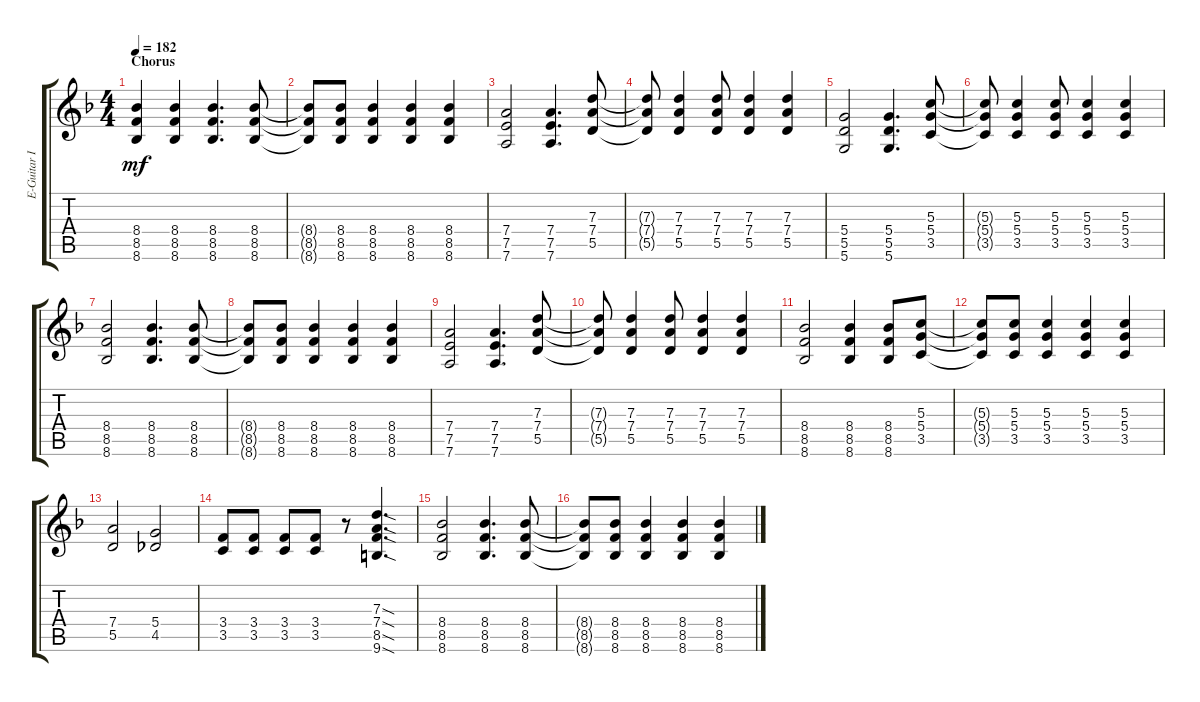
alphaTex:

\track ("E-Guitar I" "E-Guitar I") {instrument acousticguitarsteel}
\staff {score tabs}
\tuning (E4 B3 G3 D3 A2 D2) {hide}
\ts (4 4)
\section ("" "Chorus")
\tempo 182
\clef g2
\ks f
(8.4 8.5 8.6).4{dy mf} (8.4 8.5 8.6).4 (8.4 8.5 8.6).4{d} (8.4 8.5 8.6).8 |
(8.4{t} 8.5{t} 8.6{t}).8 (8.4 8.5 8.6).8 (8.4 8.5 8.6).4 (8.4 8.5 8.6).4 (8.4 8.5 8.6).4 |
(7.4 7.5 7.6).2 (7.4 7.5 7.6).4{d} (7.3 7.4 5.5).8 |
(7.3{t} 7.4{t} 5.5{t}).8 (7.3 7.4 5.5).4 (7.3 7.4 5.5).8 (7.3 7.4 5.5).4 (7.3 7.4 5.5).4 |
(5.4 5.5 5.6).2 (5.4 5.5 5.6).4{d} (5.3 5.4 3.5).8 |
(5.3{t} 5.4{t} 3.5{t}).8 (5.3 5.4 3.5).4 (5.3 5.4 3.5).8 (5.3 5.4 3.5).4 (5.3 5.4 3.5).4 |
(8.4 8.5 8.6).2 (8.4 8.5 8.6).4{d} (8.4 8.5 8.6).8 |
(8.4{t} 8.5{t} 8.6{t}).8 (8.4 8.5 8.6).8 (8.4 8.5 8.6).4 (8.4 8.5 8.6).4 (8.4 8.5 8.6).4 |
(7.4 7.5 7.6).2 (7.4 7.5 7.6).4{d} (7.3 7.4 5.5).8 |
(7.3{t} 7.4{t} 5.5{t}).8 (7.3 7.4 5.5).4 (7.3 7.4 5.5).8 (7.3 7.4 5.5).4 (7.3 7.4 5.5).4 |
(8.4 8.5 8.6).2 (8.4 8.5 8.6).4 (8.4 8.5 8.6).8 (5.3 5.4 3.5).8 |
(5.3{t} 5.4{t} 3.5{t}).8 (5.3 5.4 3.5).8 (5.3 5.4 3.5).4 (5.3 5.4 3.5).4 (5.3 5.4 3.5).4 |
(7.4 5.5).2 (5.4 4.5).2 |
(3.4 3.5).8 (3.4 3.5).8 (3.4 3.5).8 (3.4 3.5).8 r.8 (7.3{sod} 7.4{sod} 8.5{sod} 9.6{sod}).4{d} |
(8.4 8.5 8.6).2 (8.4 8.5 8.6).4{d} (8.4 8.5 8.6).8 |
(8.4{t} 8.5{t} 8.6{t}).8 (8.4 8.5 8.6).8 (8.4 8.5 8.6).4 (8.4 8.5 8.6).4 (8.4 8.5 8.6).4
